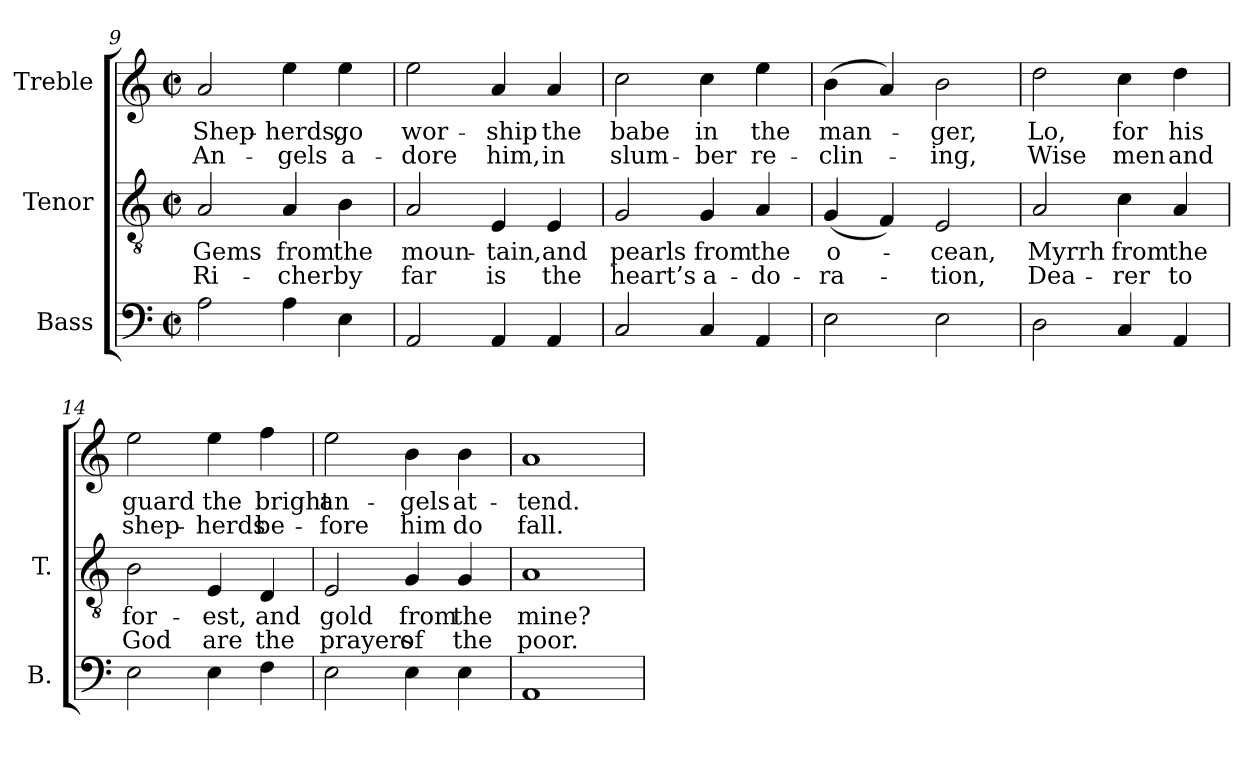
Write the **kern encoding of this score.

**kern	**kern	**text	**text	**kern	**text	**text
*part3	*part2	*part2	*part2	*part1	*part1	*part1
*staff3	*staff2	*staff2	*staff2	*staff1	*staff1	*staff1
*I"Bass	*I"Tenor	*	*	*I"Treble	*	*
*I'B.	*I'T.	*	*	*	*	*
*clefF4	*clefGv2	*	*	*clefG2	*	*
*	*ITrd7c12	*	*	*	*	*
*k[]	*k[]	*	*	*k[]	*	*
*C:	*C:	*	*	*C:	*	*
*M2/2	*M2/2	*	*	*M2/2	*	*
*met(c|)	*met(c|)	*	*	*met(c|)	*	*
=9	=9	=9	=9	=9	=9	=9
!	!	!LO:LY:b:color=#000000	!LO:LY:b:color=#000000	!	!	!
!	!	!	!	!	!LO:LY:b:color=#000000	!LO:LY:b:color=#000000
2Ai\	2AAi/	Gems	Ri-	2ai/	Shep-	An-
!	!	!LO:LY:b:color=#000000	!LO:LY:b:color=#000000	!	!	!
!	!	!	!	!	!LO:LY:b:color=#000000	!LO:LY:b:color=#000000
4Ai\	4AAi/	from	-cher	4eei\	-herds,	-gels
!	!	!LO:LY:b:color=#000000	!LO:LY:b:color=#000000	!	!	!
!	!	!	!	!	!LO:LY:b:color=#000000	!LO:LY:b:color=#000000
4Ei\	4BBi\	the	by	4eei\	go	a-
=10	=10	=10	=10	=10	=10	=10
!	!	!LO:LY:b:color=#000000	!LO:LY:b:color=#000000	!	!	!
!	!	!	!	!	!LO:LY:b:color=#000000	!LO:LY:b:color=#000000
2AAi/	2AAi/	moun-	far	2eei\	wor-	-dore
!	!	!LO:LY:b:color=#000000	!LO:LY:b:color=#000000	!	!	!
!	!	!	!	!	!LO:LY:b:color=#000000	!LO:LY:b:color=#000000
4AAi/	4EEi/	-tain,	is	4ai/	-ship	him,
!	!	!LO:LY:b:color=#000000	!LO:LY:b:color=#000000	!	!	!
!	!	!	!	!	!LO:LY:b:color=#000000	!LO:LY:b:color=#000000
4AAi/	4EEi/	and	the	4ai/	the	in
!!LO:LB:g=z
=11	=11	=11	=11	=11	=11	=11
!	!	!LO:LY:b:color=#000000	!LO:LY:b:color=#000000	!	!	!
!	!	!	!	!	!LO:LY:b:color=#000000	!LO:LY:b:color=#000000
2Ci/	2GGi/	pearls	heart’s	2cci\	babe	slum-
!	!	!LO:LY:b:color=#000000	!LO:LY:b:color=#000000	!	!	!
!	!	!	!	!	!LO:LY:b:color=#000000	!LO:LY:b:color=#000000
4Ci/	4GGi/	from	a-	4cci\	in	-ber
!	!	!LO:LY:b:color=#000000	!LO:LY:b:color=#000000	!	!	!
!	!	!	!	!	!LO:LY:b:color=#000000	!LO:LY:b:color=#000000
4AAi/	4AAi/	the	-do-	4eei\	the	re-
=12	=12	=12	=12	=12	=12	=12
!	!	!LO:LY:b:color=#000000	!LO:LY:b:color=#000000	!	!	!
!	!	!	!	!	!LO:LY:b:color=#000000	!LO:LY:b:color=#000000
2Ei\	(4GGi/	o-	-ra-	(4bi\	man-	-clin-
.	4FFi/)	.	.	4ai/)	.	.
!	!	!LO:LY:b:color=#000000	!LO:LY:b:color=#000000	!	!	!
!	!	!	!	!	!LO:LY:b:color=#000000	!LO:LY:b:color=#000000
2Ei\	2EEi/	-cean,	-tion,	2bi\	-ger,	-ing,
=13	=13	=13	=13	=13	=13	=13
!	!	!LO:LY:b:color=#000000	!LO:LY:b:color=#000000	!	!	!
!	!	!	!	!	!LO:LY:b:color=#000000	!LO:LY:b:color=#000000
2Di\	2AAi/	Myrrh	Dea-	2ddi\	Lo,	Wise
!	!	!LO:LY:b:color=#000000	!LO:LY:b:color=#000000	!	!	!
!	!	!	!	!	!LO:LY:b:color=#000000	!LO:LY:b:color=#000000
4Ci/	4Ci\	from	-rer	4cci\	for	men
!	!	!LO:LY:b:color=#000000	!LO:LY:b:color=#000000	!	!	!
!	!	!	!	!	!LO:LY:b:color=#000000	!LO:LY:b:color=#000000
4AAi/	4AAi/	the	to	4ddi\	his	and
=14	=14	=14	=14	=14	=14	=14
!	!	!LO:LY:b:color=#000000	!LO:LY:b:color=#000000	!	!	!
!	!	!	!	!	!LO:LY:b:color=#000000	!LO:LY:b:color=#000000
2Ei\	2BBi\	for-	God	2eei\	guard	shep-
!	!	!LO:LY:b:color=#000000	!LO:LY:b:color=#000000	!	!	!
!	!	!	!	!	!LO:LY:b:color=#000000	!LO:LY:b:color=#000000
4Ei\	4EEi/	-est,	are	4eei\	the	-herds
!	!	!LO:LY:b:color=#000000	!LO:LY:b:color=#000000	!	!	!
!	!	!	!	!	!LO:LY:b:color=#000000	!LO:LY:b:color=#000000
4Fi\	4DDi/	and	the	4ffi\	bright	be-
=15	=15	=15	=15	=15	=15	=15
!	!	!LO:LY:b:color=#000000	!LO:LY:b:color=#000000	!	!	!
!	!	!	!	!	!LO:LY:b:color=#000000	!LO:LY:b:color=#000000
2Ei\	2EEi/	gold	prayers	2eei\	an-	-fore
!	!	!LO:LY:b:color=#000000	!LO:LY:b:color=#000000	!	!	!
!	!	!	!	!	!LO:LY:b:color=#000000	!LO:LY:b:color=#000000
4Ei\	4GGi/	from	of	4bi\	-gels	him
!	!	!LO:LY:b:color=#000000	!LO:LY:b:color=#000000	!	!	!
!	!	!	!	!	!LO:LY:b:color=#000000	!LO:LY:b:color=#000000
4Ei\	4GGi/	the	the	4bi\	at-	do
=16	=16	=16	=16	=16	=16	=16
!	!	!LO:LY:b:color=#000000	!LO:LY:b:color=#000000	!	!	!
!	!	!	!	!	!LO:LY:b:color=#000000	!LO:LY:b:color=#000000
1AAi	1AAi	mine?	poor.	1ai	-tend.	fall.
=	=	=	=	=	=	=
*-	*-	*-	*-	*-	*-	*-
